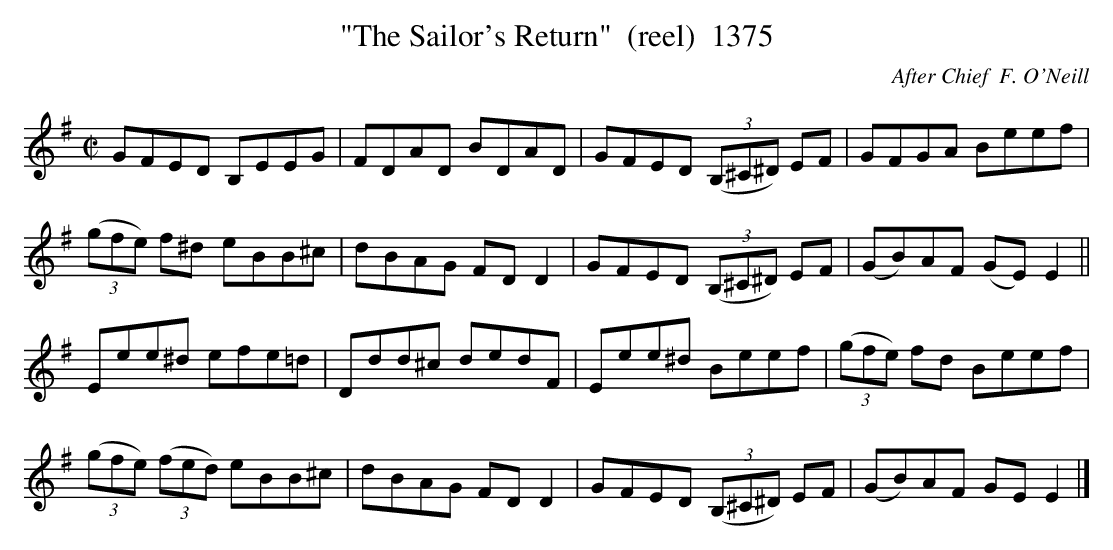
X:1
T:"The Sailor's Return"  (reel)  1375
C:After Chief  F. O'Neill
BRENNAN July 2003 (HTTP://WWW.SOSYOURMOM.COM)
M:C|
L:1/8
K:G
GFED B,EEG|FDAD BDAD|GFED  (3(B,^C^D) EF|GFGA Beef|
(3(gfe) f^d eBB^c|dBAG FD D2|GFED  (3(B,^C^D) EF|(GB)AF (GE) E2||
Eee^d efe=d|Ddd^c dedF|Eee^d Beef| (3(gfe) fd Beef|
(3(gfe) (3(fed) eBB^c|dBAG FD D2|GFED  (3(B,^C^D) EF|(GB)AF GE E2|]
